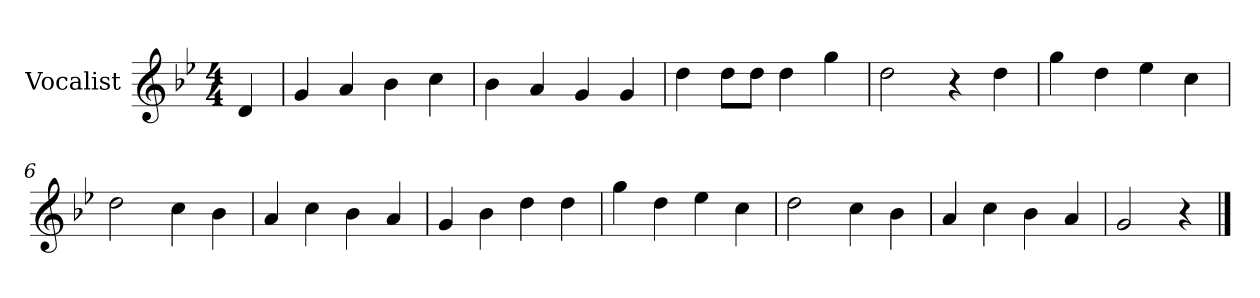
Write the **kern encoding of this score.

**kern
*part1
*staff1
*I"Vocalist
*k[b-e-]
*g:
*M4/4
=
4d
=1
4g
4a
4b-
4cc
=2
4b-
4a
4g
4g
=3
4dd
8ddL
8ddJ
4dd
4gg
=4
2dd
4r
4dd
=5
4gg
4dd
4ee-
4cc
=6
2dd
4cc
4b-
=7
4a
4cc
4b-
4a
=8
4g
4b-
4dd
4dd
=9
4gg
4dd
4ee-
4cc
=10
2dd
4cc
4b-
=11
4a
4cc
4b-
4a
=12
2g
4r
==
*-
